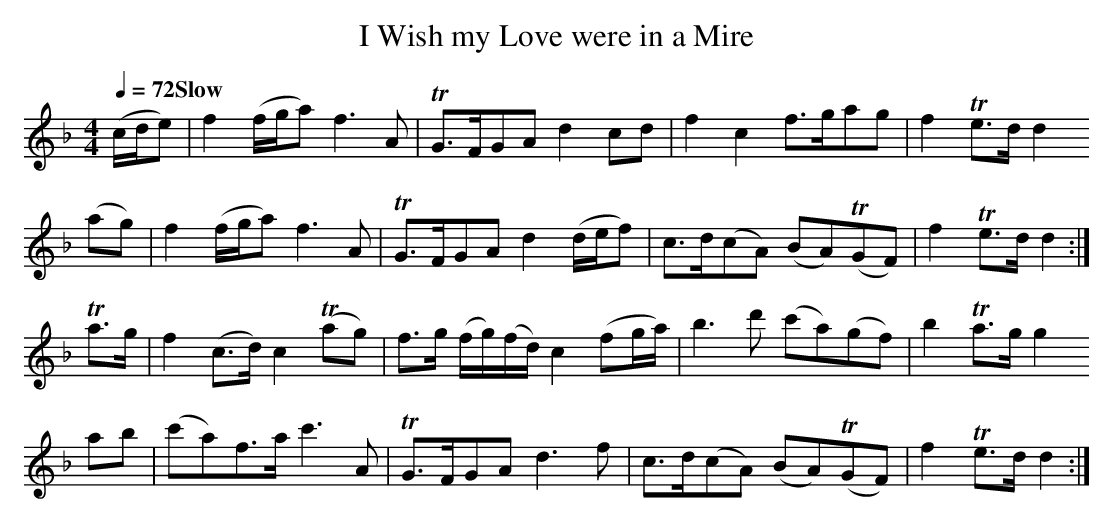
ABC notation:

X:1
T:I Wish my Love were in a Mire
M:4/4
L:1/8
Q:1/4=72 "Slow"
K:D Minor
(c/d/e)| f2 (f/g/a) f3   A |TG>FGA            d2 cd    |f2  c2   f>gag   |f2Te>d d2
(ag)   | f2 (f/g/a) f3   A |TG>FGA            d2(d/e/f)|c>d(cA) (BA)(TGF)|f2Te>d d2:|
Ta>g   | f2 (c>d)   c2(Tag)| f>g (f/g/)(f/d/) c2(fg/a/)|b3d'    (c'a)(gf)|b2Ta>g g2
 ab    |(c'a)f>a    c'3  A |TG>FGA            d3  f    |c>d(cA) (BA)(TGF)|f2Te>d d2:|
